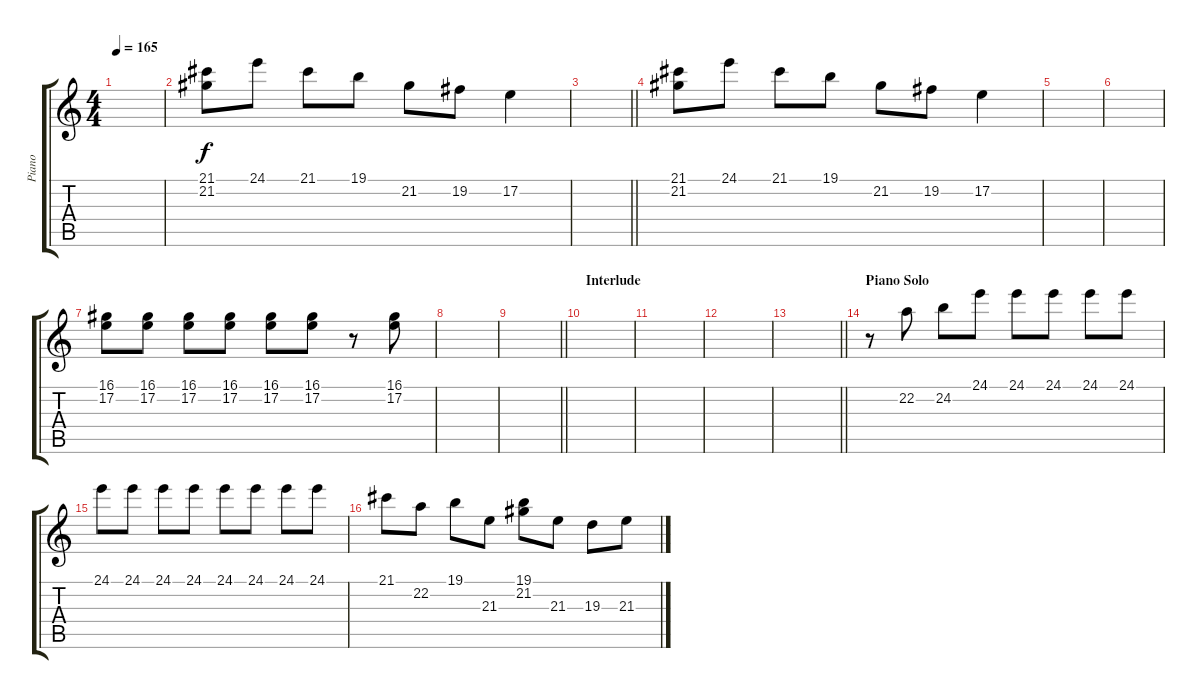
\track ("Piano" "Piano") {instrument acousticgrandpiano}
\staff {score tabs}
\tuning (E4 B3 G3 D3 A2 E2) {hide}
\ts (4 4)
\tempo 165
\clef g2
\ks c
|
(21.1 21.2).8 24.1.8 21.1.8 19.1.8 21.2.8 19.2.8 17.2.4 |
\barLineRight lightlight
|
(21.1 21.2).8 24.1.8 21.1.8 19.1.8 21.2.8 19.2.8 17.2.4 |
|
|
(16.1 17.2).8 (16.1 17.2).8 (16.1 17.2).8 (16.1 17.2).8 (16.1 17.2).8 (16.1 17.2).8 r.8 (16.1 17.2).8 |
|
\barLineRight lightlight
|
\section ("" "Interlude")
|
|
|
\barLineRight lightlight
|
\section ("" "Piano Solo")
r.8 22.2.8 24.2.8 24.1.8 24.1.8 24.1.8 24.1.8 24.1.8 |
24.1.8 24.1.8 24.1.8 24.1.8 24.1.8 24.1.8 24.1.8 24.1.8 |
21.1.8 22.2.8 19.1.8 21.3.8 (19.1 21.2).8 21.3.8 19.3.8 21.3.8
